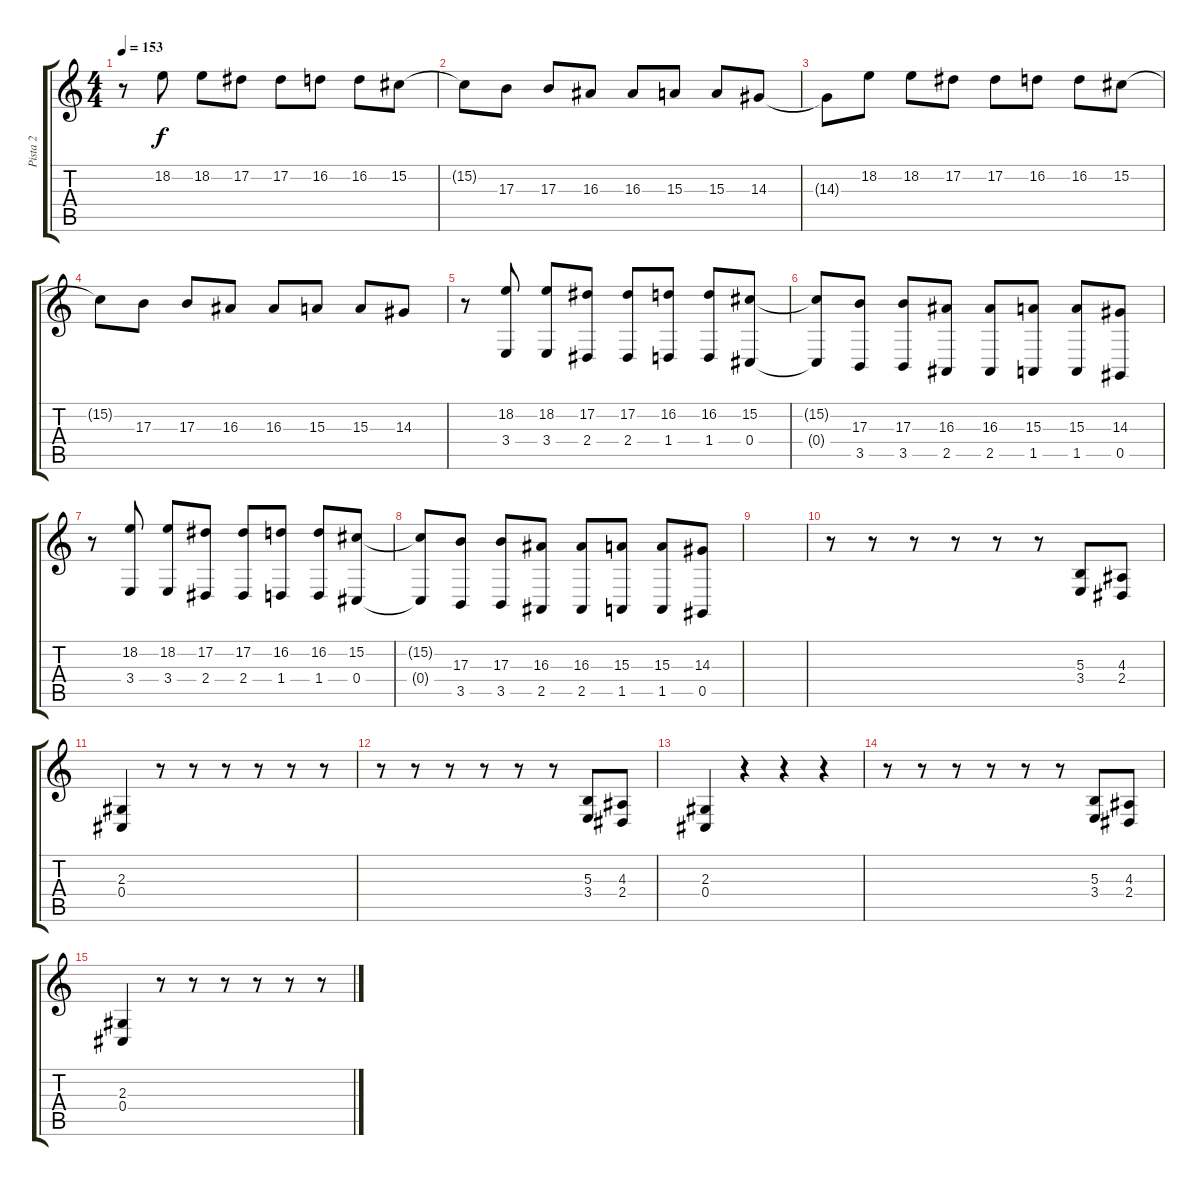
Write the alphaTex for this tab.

\track ("Pista 2" "Pista 2") {instrument lead2sawtooth}
\staff {score tabs}
\tuning (Eb4 Bb3 Gb3 Db3 Ab2 Eb2) {hide}
\ts (4 4)
\tempo 153
\clef g2
\ks c
r.8{dy f} 18.2.8 18.2.8 17.2.8 17.2.8 16.2.8 16.2.8 15.2.8 |
15.2{t}.8 17.3.8 17.3.8 16.3.8 16.3.8 15.3.8 15.3.8 14.3.8 |
14.3{t}.8 18.2.8 18.2.8 17.2.8 17.2.8 16.2.8 16.2.8 15.2.8 |
15.2{t}.8 17.3.8 17.3.8 16.3.8 16.3.8 15.3.8 15.3.8 14.3.8 |
r.8 (18.2 3.4).8 (18.2 3.4).8 (17.2 2.4).8 (17.2 2.4).8 (16.2 1.4).8 (16.2 1.4).8 (15.2 0.4).8 |
(15.2{t} 0.4{t}).8 (17.3 3.5).8 (17.3 3.5).8 (16.3 2.5).8 (16.3 2.5).8 (15.3 1.5).8 (15.3 1.5).8 (14.3 0.5).8 |
r.8 (18.2 3.4).8 (18.2 3.4).8 (17.2 2.4).8 (17.2 2.4).8 (16.2 1.4).8 (16.2 1.4).8 (15.2 0.4).8 |
(15.2{t} 0.4{t}).8 (17.3 3.5).8 (17.3 3.5).8 (16.3 2.5).8 (16.3 2.5).8 (15.3 1.5).8 (15.3 1.5).8 (14.3 0.5).8 |
|
r.8 r.8 r.8 r.8 r.8 r.8 (5.3 3.4).8 (4.3 2.4).8 |
(2.3 0.4).4 r.8 r.8 r.8 r.8 r.8 r.8 |
r.8 r.8 r.8 r.8 r.8 r.8 (5.3 3.4).8 (4.3 2.4).8 |
(2.3 0.4).4 r.4 r.4 r.4 |
r.8 r.8 r.8 r.8 r.8 r.8 (5.3 3.4).8 (4.3 2.4).8 |
(2.3 0.4).4 r.8 r.8 r.8 r.8 r.8 r.8
